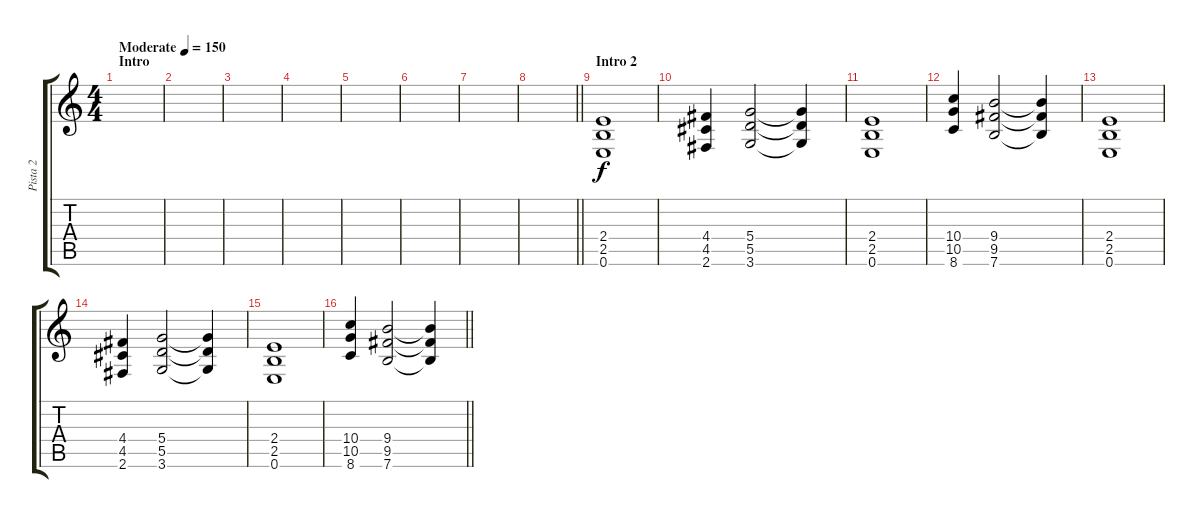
\track ("Pista 2" "Pista 2") {instrument distortionguitar}
\staff {score tabs}
\tuning (E4 B3 G3 D3 A2 E2) {hide}
\ts (4 4)
\section ("" "Intro")
\tempo (150 "Moderate")
\clef g2
\ks c
|
|
|
|
|
|
|
\barLineRight lightlight
|
\section ("" "Intro 2")
(2.4 2.5 0.6).1 |
(4.4 4.5 2.6).4 (5.4 5.5 3.6).2 (5.4{t} 5.5{t} 3.6{t}).4 |
(2.4 2.5 0.6).1 |
(10.4 10.5 8.6).4 (9.4 9.5 7.6).2 (9.4{t} 9.5{t} 7.6{t}).4 |
(2.4 2.5 0.6).1 |
(4.4 4.5 2.6).4 (5.4 5.5 3.6).2 (5.4{t} 5.5{t} 3.6{t}).4 |
(2.4 2.5 0.6).1 |
\barLineRight lightlight
(10.4 10.5 8.6).4 (9.4 9.5 7.6).2 (9.4{t} 9.5{t} 7.6{t}).4
